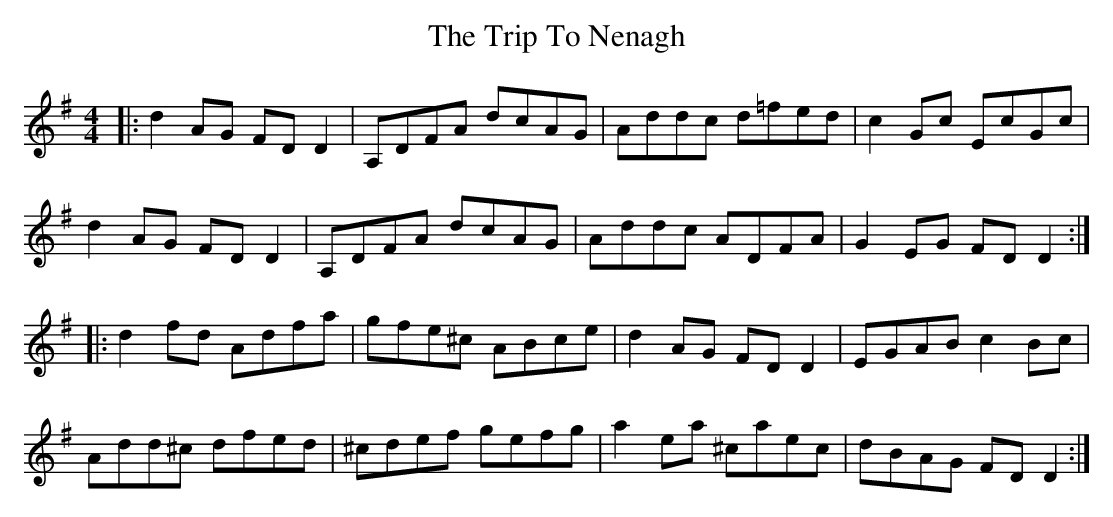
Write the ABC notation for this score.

X:1
T: The Trip To Nenagh
M: 4/4
L: 1/8
K: Dmix
|:d2 AG FDD2|A,DFA dcAG|Addc d=fed|c2Gc EcGc|
d2 AG FDD2|A,DFA dcAG|Addc ADFA|G2EG FDD2:|
|:d2fd Adfa|gfe^c ABce|d2AG FDD2|EGAB c2Bc|
Add^c dfed|^cdef gefg|a2ea ^caec|dBAG FDD2:|
